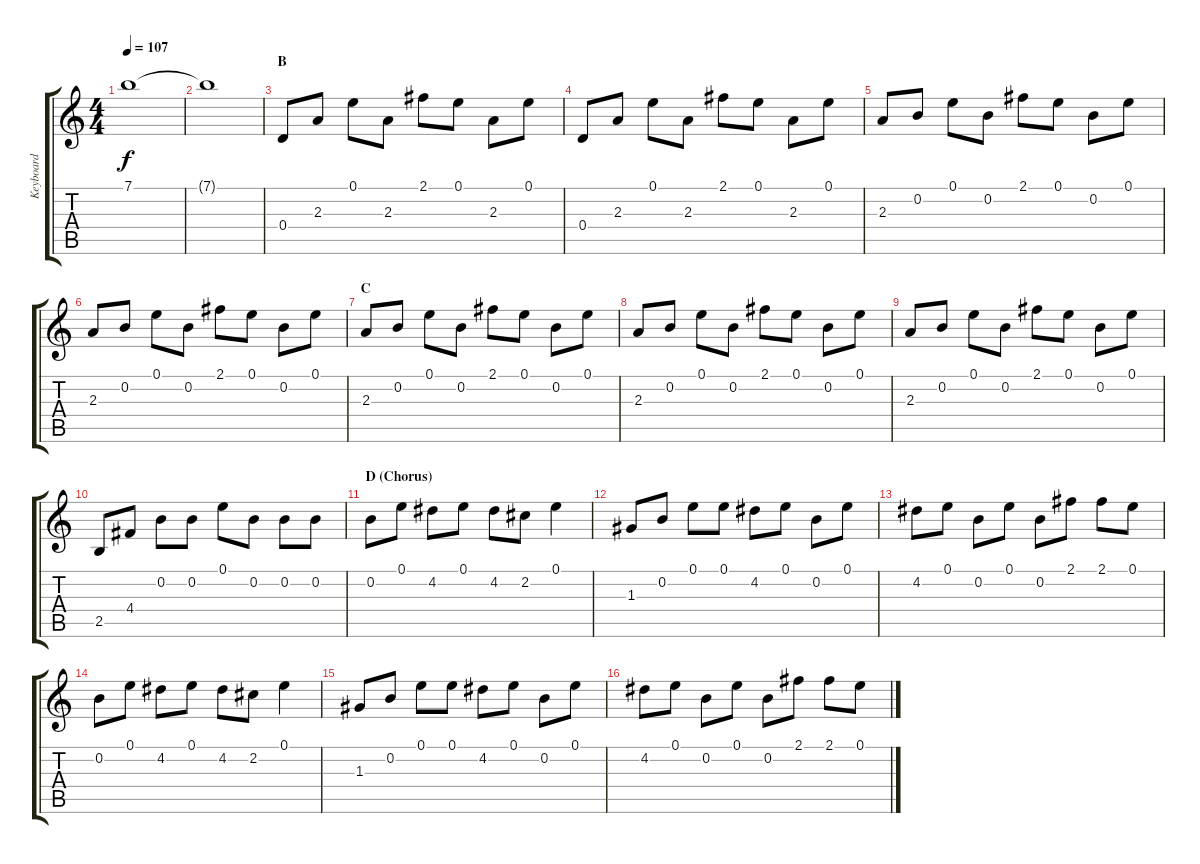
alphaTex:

\track ("Keyboard" "Keyboard") {instrument stringensemble1}
\staff {score tabs}
\tuning (E5 B4 G4 D4 A3 E3) {hide}
\ts (4 4)
\tempo 107
\clef g2
\ks c
7.1{t}.1{dy f} |
7.1{t}.1 |
\section ("" "B")
0.4.8 2.3.8 0.1.8 2.3.8 2.1.8 0.1.8 2.3.8 0.1.8 |
0.4.8 2.3.8 0.1.8 2.3.8 2.1.8 0.1.8 2.3.8 0.1.8 |
2.3.8 0.2.8 0.1.8 0.2.8 2.1.8 0.1.8 0.2.8 0.1.8 |
2.3.8 0.2.8 0.1.8 0.2.8 2.1.8 0.1.8 0.2.8 0.1.8 |
\section ("" "C")
2.3.8 0.2.8 0.1.8 0.2.8 2.1.8 0.1.8 0.2.8 0.1.8 |
2.3.8 0.2.8 0.1.8 0.2.8 2.1.8 0.1.8 0.2.8 0.1.8 |
2.3.8 0.2.8 0.1.8 0.2.8 2.1.8 0.1.8 0.2.8 0.1.8 |
2.5.8 4.4.8 0.2.8 0.2.8 0.1.8 0.2.8 0.2.8 0.2.8 |
\section ("" "D (Chorus)")
0.2.8 0.1.8 4.2.8 0.1.8 4.2.8 2.2.8 0.1.4 |
1.3.8 0.2.8 0.1.8 0.1.8 4.2.8 0.1.8 0.2.8 0.1.8 |
4.2.8 0.1.8 0.2.8 0.1.8 0.2.8 2.1.8 2.1.8 0.1.8 |
0.2.8 0.1.8 4.2.8 0.1.8 4.2.8 2.2.8 0.1.4 |
1.3.8 0.2.8 0.1.8 0.1.8 4.2.8 0.1.8 0.2.8 0.1.8 |
4.2.8 0.1.8 0.2.8 0.1.8 0.2.8 2.1.8 2.1.8 0.1.8
